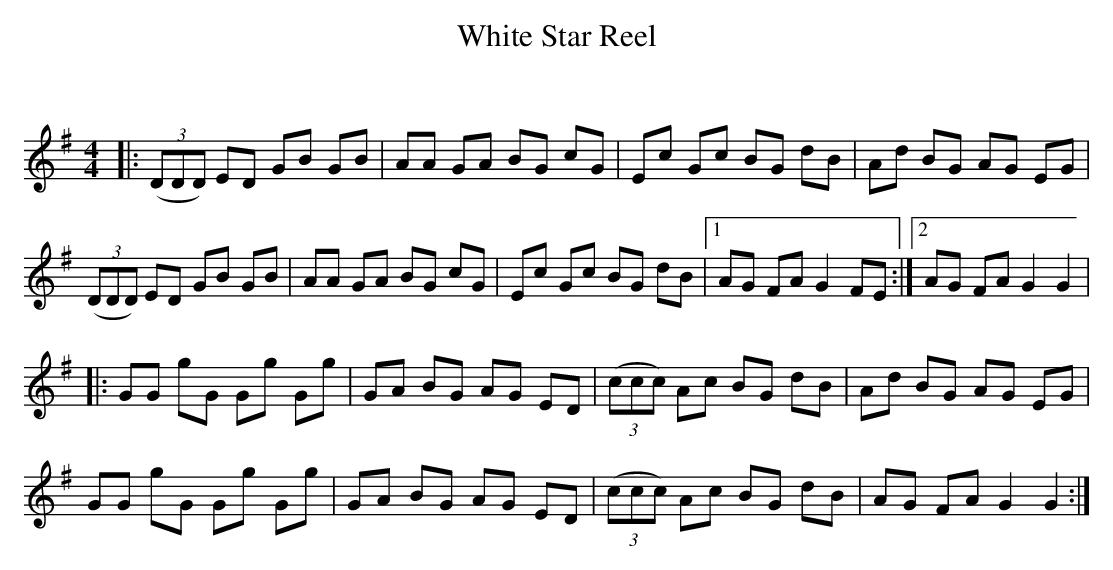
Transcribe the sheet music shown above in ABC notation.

X:1
T: White Star Reel
C:
Q: 232
K:G
M:4/4
L:1/8
|:((3DDD) ED GB GB|AA GA BG cG|Ec Gc BG dB|Ad BG AG EG|
((3DDD) ED GB GB|AA GA BG cG|Ec Gc BG dB|1AG FA G2 FE:|2AG FA G2 G2|
|:GG gG Gg Gg|GA BG AG ED|((3ccc) Ac BG dB|Ad BG AG EG|
GG gG Gg Gg|GA BG AG ED|((3ccc) Ac BG dB|AG FA G2 G2:|
